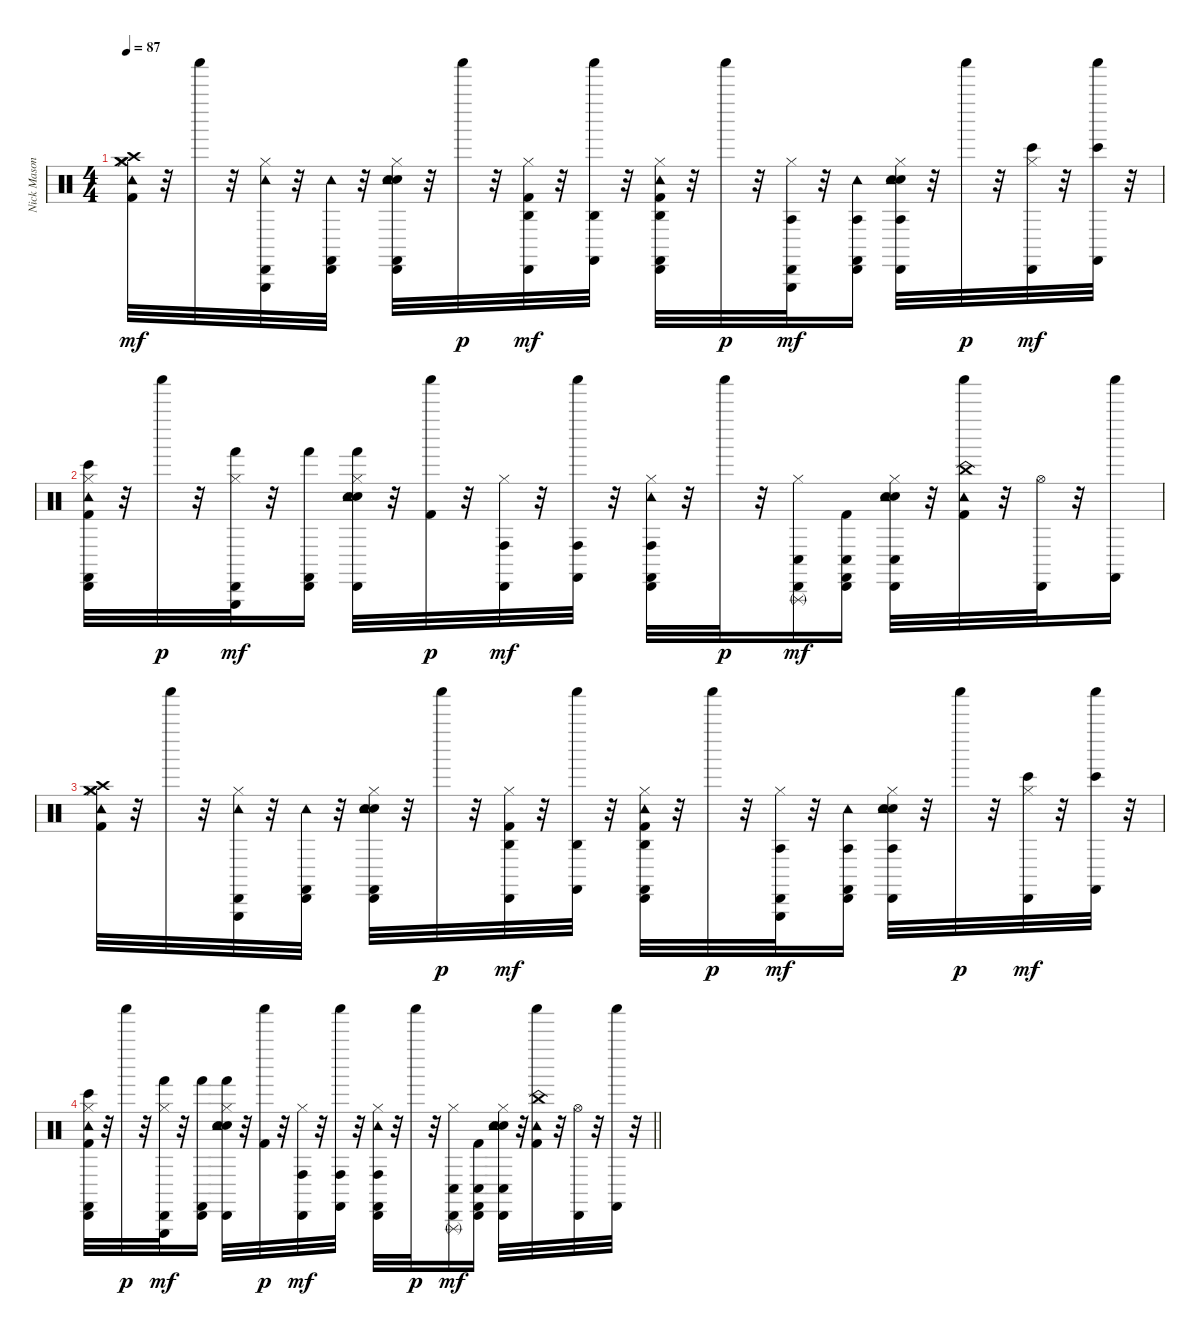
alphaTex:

\track ("Nick Mason (Drums)" "Nick Mason") {instrument percussion}
\staff {score}
\articulation defaults
\ts (4 4)
\tempo 87
\clef neutral
\ks c
("Hi-Hat (closed)" "Kick (hit) 2" "Tambourine (hit)" "Crash high (hit)" "Crash medium (hit)" "Hi-Hat (closed)").32{dy mf} r.32 "Shaker (hit)".32 r.32 ("Hi-Hat (closed)" "Tambourine (hit)" "Cabasa (hit)" "Triangle (hit)").32 r.32 ("Tambourine (hit)" "Cabasa (hit)" "Castanets (hit)").32 r.32 ("Electric Snare (hit)" "Hi-Hat (closed)" "Snare (hit) 2" "Tambourine (hit)" "Cabasa (hit)" "Castanets (hit)").32 r.32 "Shaker (hit)".32{dy p} r.32 ("Hi-Hat (closed)" "Kick (hit) 2" "Agogo high (hit)" "Cabasa (hit)").32{dy mf} r.32 ("Agogo high (hit)" "Shaker (hit)" "Castanets (hit)").32 r.32 ("Hi-Hat (closed)" "Kick (hit) 2" "Agogo high (hit)" "Cabasa (hit)" "Tambourine (hit)" "Castanets (hit)").32 r.32 "Shaker (hit)".32{dy p} r.32 ("Hi-Hat (closed)" "Agogo tow (hit)" "Cabasa (hit)" "Triangle (hit)").32{dy mf} r.32 ("Agogo tow (hit)" "Cabasa (hit)" "Tambourine (hit)" "Castanets (hit)").16 ("Electric Snare (hit)" "Hi-Hat (closed)" "Snare (hit) 2" "Agogo tow (hit)" "Tambourine (hit)" "Cabasa (hit)").32 r.32 "Shaker (hit)".32{dy p} r.32 ("Hi-Hat (closed)" "Bongo High (hit)" "Cabasa (hit)").32{dy mf} r.32 ("Bongo High (hit)" "Shaker (hit)" "Castanets (hit)").32 r.32 |
("Hi-Hat (closed)" "Kick (hit) 2" "Bongo High (hit)" "Cabasa (hit)" "Tambourine (hit)" "Castanets (hit)").32 r.32 "Shaker (hit)".32{dy p} r.32 ("Hi-Hat (closed)" "Hand (hit)" "Cabasa (hit)" "Triangle (hit)").32{dy mf} r.32 ("Hand (hit)" "Cabasa (hit)" "Castanets (hit)").16 ("Electric Snare (hit)" "Hi-Hat (closed)" "Snare (hit) 2" "Hand (hit)" "Cabasa (hit)" "Tambourine (hit)").32 r.32 ("Kick (hit) 2" "Shaker (hit)").32{dy p} r.32 ("Hi-Hat (closed)" "Conga high (hit)" "Cabasa (hit)").32{dy mf} r.32 ("Conga high (hit)" "Shaker (hit)" "Castanets (hit)").32 r.32 ("Hi-Hat (closed)" "Conga high (hit)" "Cabasa (hit)" "Tambourine (hit)" "Castanets (hit)").32 r.32 "Shaker (hit)".32{dy p} r.32 ("Hi-Hat (closed)" "Conga low (hit)" "Cabasa (hit)" "Triangle (rnute)").16{dy mf} ("Kick (hit) 2" "Conga low (hit)" "Cabasa (hit)" "Castanets (hit)").16 ("Electric Snare (hit)" "Hi-Hat (closed)" "Snare (hit) 2" "Conga low (hit)" "Cabasa (hit)" "Tambourine (hit)").32 r.32 ("Kick (hit) 2" "Tambourine (hit)" "Shaker (hit)" "China (hit)").32 r.32 ("Hi-Hat (open)" "Cabasa (hit)").32 r.32 ("Shaker (hit)" "Castanets (hit)").16 |
("Hi-Hat (closed)" "Kick (hit) 2" "Tambourine (hit)" "Crash high (hit)" "Crash medium (hit)" "Hi-Hat (closed)").32 r.32 "Shaker (hit)".32 r.32 ("Hi-Hat (closed)" "Tambourine (hit)" "Cabasa (hit)" "Triangle (hit)").32 r.32 ("Tambourine (hit)" "Cabasa (hit)" "Castanets (hit)").32 r.32 ("Electric Snare (hit)" "Hi-Hat (closed)" "Snare (hit) 2" "Tambourine (hit)" "Cabasa (hit)" "Castanets (hit)").32 r.32 "Shaker (hit)".32{dy p} r.32 ("Hi-Hat (closed)" "Kick (hit) 2" "Agogo high (hit)" "Cabasa (hit)").32{dy mf} r.32 ("Agogo high (hit)" "Shaker (hit)" "Castanets (hit)").32 r.32 ("Hi-Hat (closed)" "Kick (hit) 2" "Agogo high (hit)" "Cabasa (hit)" "Tambourine (hit)" "Castanets (hit)").32 r.32 "Shaker (hit)".32{dy p} r.32 ("Hi-Hat (closed)" "Agogo tow (hit)" "Cabasa (hit)" "Triangle (hit)").32{dy mf} r.32 ("Agogo tow (hit)" "Cabasa (hit)" "Tambourine (hit)" "Castanets (hit)").16 ("Electric Snare (hit)" "Hi-Hat (closed)" "Snare (hit) 2" "Agogo tow (hit)" "Tambourine (hit)" "Cabasa (hit)").32 r.32 "Shaker (hit)".32{dy p} r.32 ("Hi-Hat (closed)" "Bongo High (hit)" "Cabasa (hit)").32{dy mf} r.32 ("Bongo High (hit)" "Shaker (hit)" "Castanets (hit)").32 r.32 |
\barLineRight lightlight
("Hi-Hat (closed)" "Kick (hit) 2" "Bongo High (hit)" "Cabasa (hit)" "Tambourine (hit)" "Castanets (hit)").32 r.32 "Shaker (hit)".32{dy p} r.32 ("Hi-Hat (closed)" "Hand (hit)" "Cabasa (hit)" "Triangle (hit)").32{dy mf} r.32 ("Hand (hit)" "Cabasa (hit)" "Castanets (hit)").16 ("Electric Snare (hit)" "Hi-Hat (closed)" "Snare (hit) 2" "Hand (hit)" "Cabasa (hit)" "Tambourine (hit)").32 r.32 ("Kick (hit) 2" "Shaker (hit)").32{dy p} r.32 ("Hi-Hat (closed)" "Conga high (hit)" "Cabasa (hit)").32{dy mf} r.32 ("Conga high (hit)" "Shaker (hit)" "Castanets (hit)").32 r.32 ("Hi-Hat (closed)" "Conga high (hit)" "Cabasa (hit)" "Tambourine (hit)" "Castanets (hit)").32 r.32 "Shaker (hit)".32{dy p} r.32 ("Hi-Hat (closed)" "Conga low (hit)" "Cabasa (hit)" "Triangle (rnute)").16{dy mf} ("Kick (hit) 2" "Conga low (hit)" "Cabasa (hit)" "Castanets (hit)").16 ("Electric Snare (hit)" "Hi-Hat (closed)" "Snare (hit) 2" "Conga low (hit)" "Cabasa (hit)" "Tambourine (hit)").32 r.32 ("Kick (hit) 2" "Tambourine (hit)" "Shaker (hit)" "China (hit)").32 r.32 ("Hi-Hat (open)" "Cabasa (hit)").32 r.32 ("Shaker (hit)" "Castanets (hit)").32 r.32
